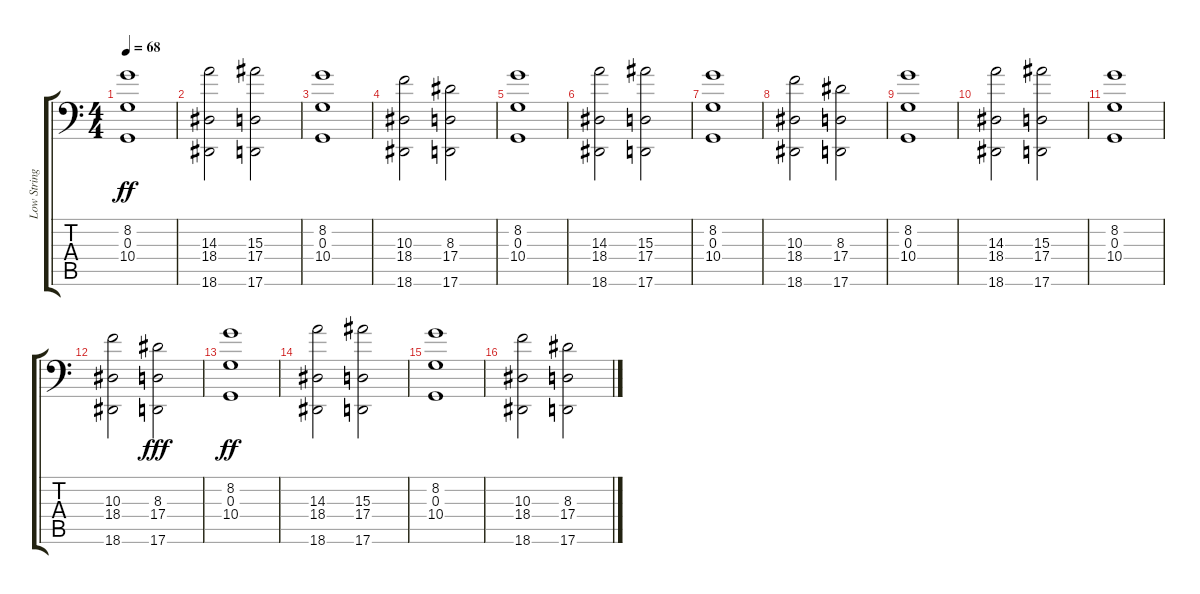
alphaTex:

\track ("Low Strings" "Low String") {instrument stringensemble2}
\staff {score tabs}
\tuning (E4 B3 G3 A1 A1 A0) {hide}
\ts (4 4)
\tempo 68
\clef f4
\ks c
(8.2 0.3 10.4).1{dy ff} |
(14.3 18.4 18.6).2 (15.3 17.4 17.6).2 |
(8.2 0.3 10.4).1 |
(10.3 18.4 18.6).2 (8.3 17.4 17.6).2 |
(8.2 0.3 10.4).1 |
(14.3 18.4 18.6).2 (15.3 17.4 17.6).2 |
(8.2 0.3 10.4).1 |
(10.3 18.4 18.6).2 (8.3 17.4 17.6).2 |
(8.2 0.3 10.4).1 |
(14.3 18.4 18.6).2 (15.3 17.4 17.6).2 |
(8.2 0.3 10.4).1 |
(10.3 18.4 18.6).2 (8.3 17.4 17.6).2{dy fff} |
(8.2 0.3 10.4).1{dy ff} |
(14.3 18.4 18.6).2 (15.3 17.4 17.6).2 |
(8.2 0.3 10.4).1 |
(10.3 18.4 18.6).2 (8.3 17.4 17.6).2
